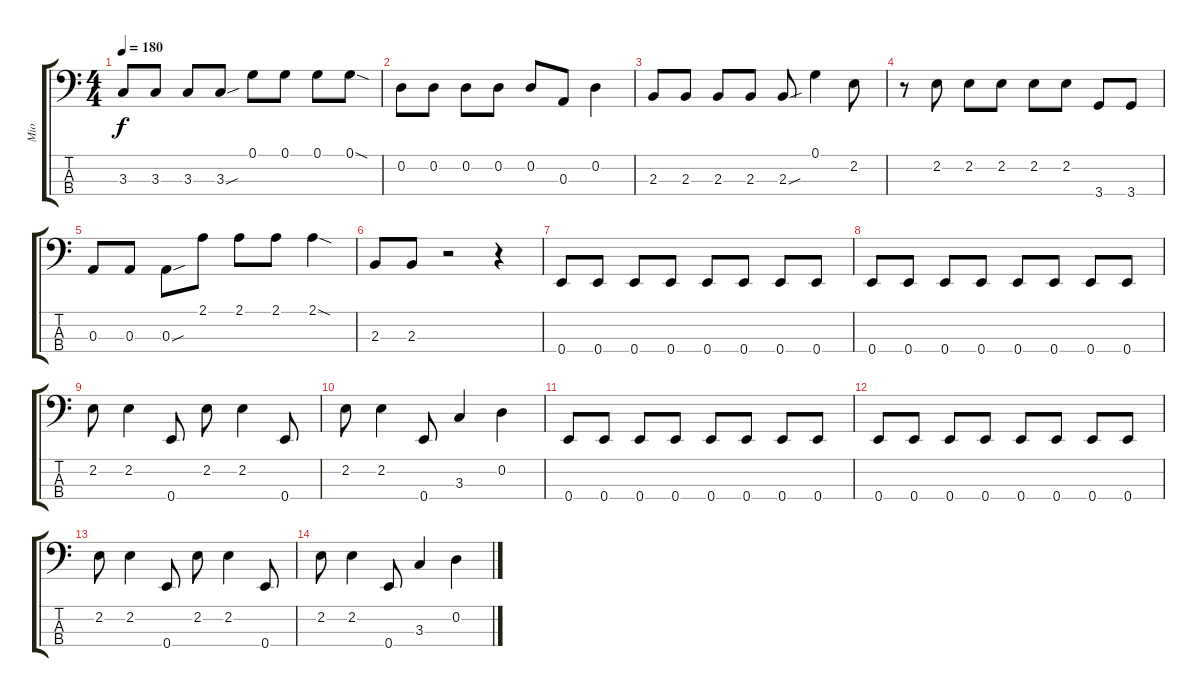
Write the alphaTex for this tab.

\track ("Mio" "Mio") {instrument electricbassfinger}
\staff {score tabs}
\tuning (G2 D2 A1 E1) {hide}
\ts (4 4)
\tempo 180
\clef f4
\ks c
3.3.8{dy f} 3.3.8 3.3.8 3.3{sou}.8 0.1.8 0.1.8 0.1.8 0.1{sod}.8 |
0.2.8 0.2.8 0.2.8 0.2.8 0.2.8 0.3.8 0.2.4 |
2.3.8 2.3.8 2.3.8 2.3.8 2.3{sou}.8 0.1.4 2.2.8 |
r.8 2.2.8 2.2.8 2.2.8 2.2.8 2.2.8 3.4.8 3.4.8 |
0.3.8 0.3.8 0.3{sou}.8 2.1.8 2.1.8 2.1.8 2.1{sod}.4 |
2.3.8 2.3.8 r.2 r.4 |
0.4.8 0.4.8 0.4.8 0.4.8 0.4.8 0.4.8 0.4.8 0.4.8 |
0.4.8 0.4.8 0.4.8 0.4.8 0.4.8 0.4.8 0.4.8 0.4.8 |
2.2.8 2.2.4 0.4.8 2.2.8 2.2.4 0.4.8 |
2.2.8 2.2.4 0.4.8 3.3.4 0.2.4 |
0.4.8 0.4.8 0.4.8 0.4.8 0.4.8 0.4.8 0.4.8 0.4.8 |
0.4.8 0.4.8 0.4.8 0.4.8 0.4.8 0.4.8 0.4.8 0.4.8 |
2.2.8 2.2.4 0.4.8 2.2.8 2.2.4 0.4.8 |
2.2.8 2.2.4 0.4.8 3.3.4 0.2.4
